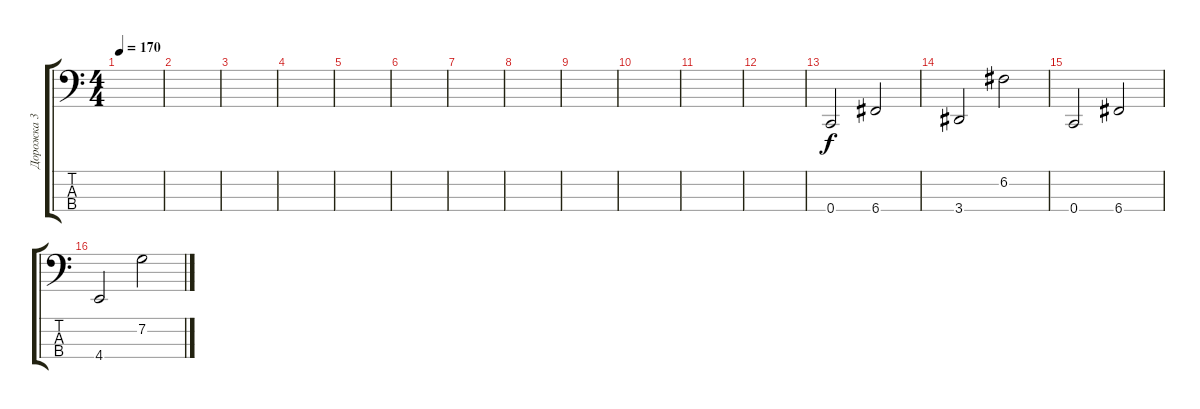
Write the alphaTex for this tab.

\track ("Дорожка 3" "Дорожка 3") {instrument electricbasspick}
\staff {score tabs}
\tuning (F2 C2 G1 C1) {hide}
\ts (4 4)
\tempo 170
\clef f4
\ks c
|
|
|
|
|
|
|
|
|
|
|
|
0.4.2 6.4.2 |
3.4.2 6.2.2 |
0.4.2 6.4.2 |
4.4.2 7.2.2
